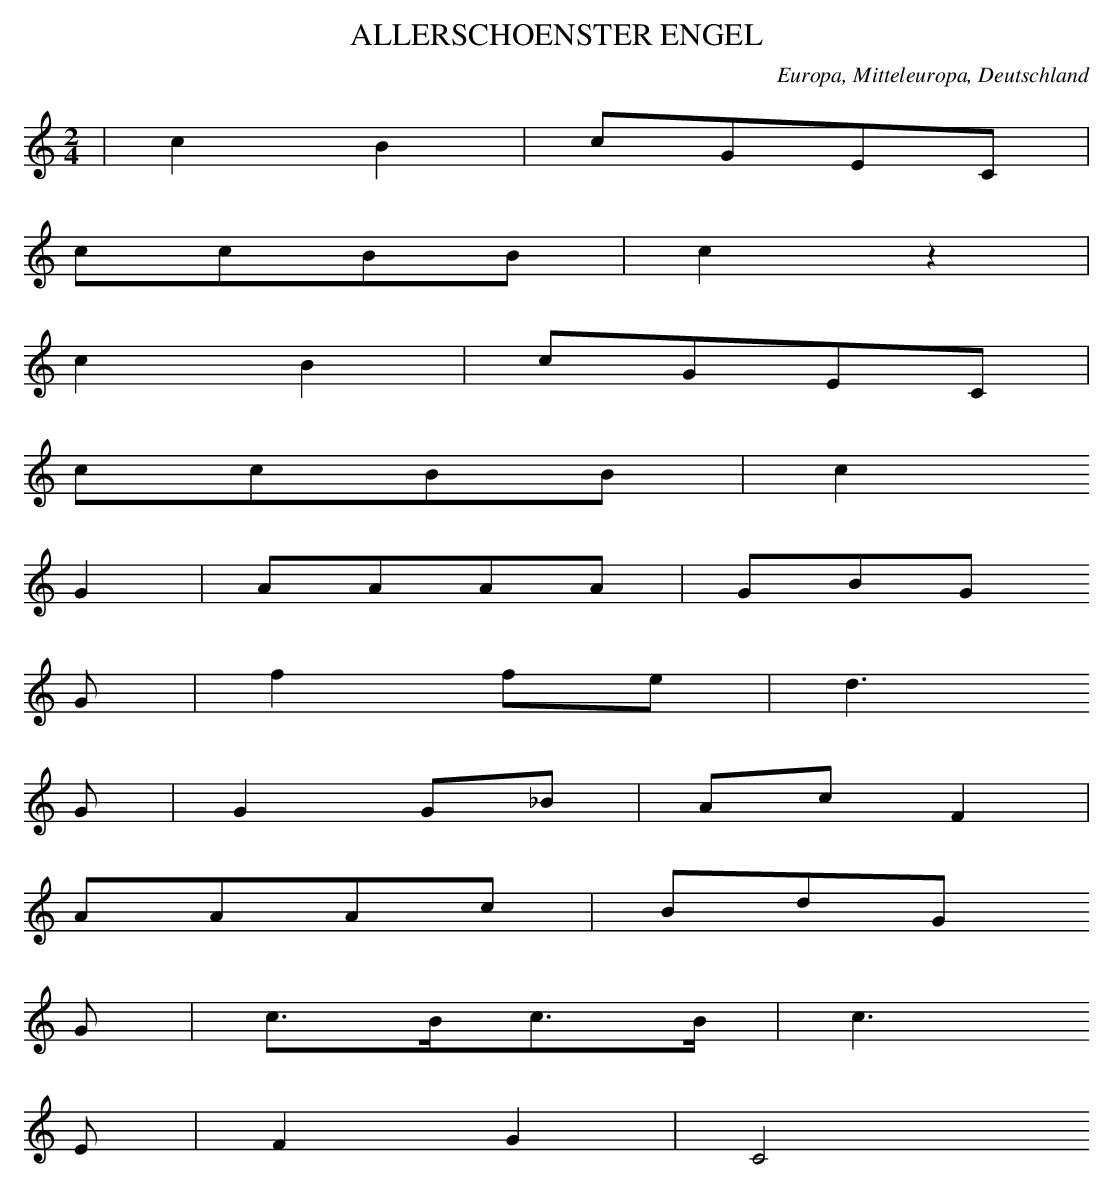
X:1
T: ALLERSCHOENSTER ENGEL
O: Europa, Mitteleuropa, Deutschland
M: 2/4
L: 1/16
K: C
 | c4B4 | c2G2E2C2 |
c2c2B2B2 | c4z4 |
c4B4 | c2G2E2C2 |
c2c2B2B2 | c4
G4 | A2A2A2A2 | G2B2G2
G2 | f4f2e2 | d6
G2 | G4G2_B2 | A2c2F4 |
A2A2A2c2 | B2d2G2
G2 | c3Bc3B | c6
E2 | F4G4 | C8
